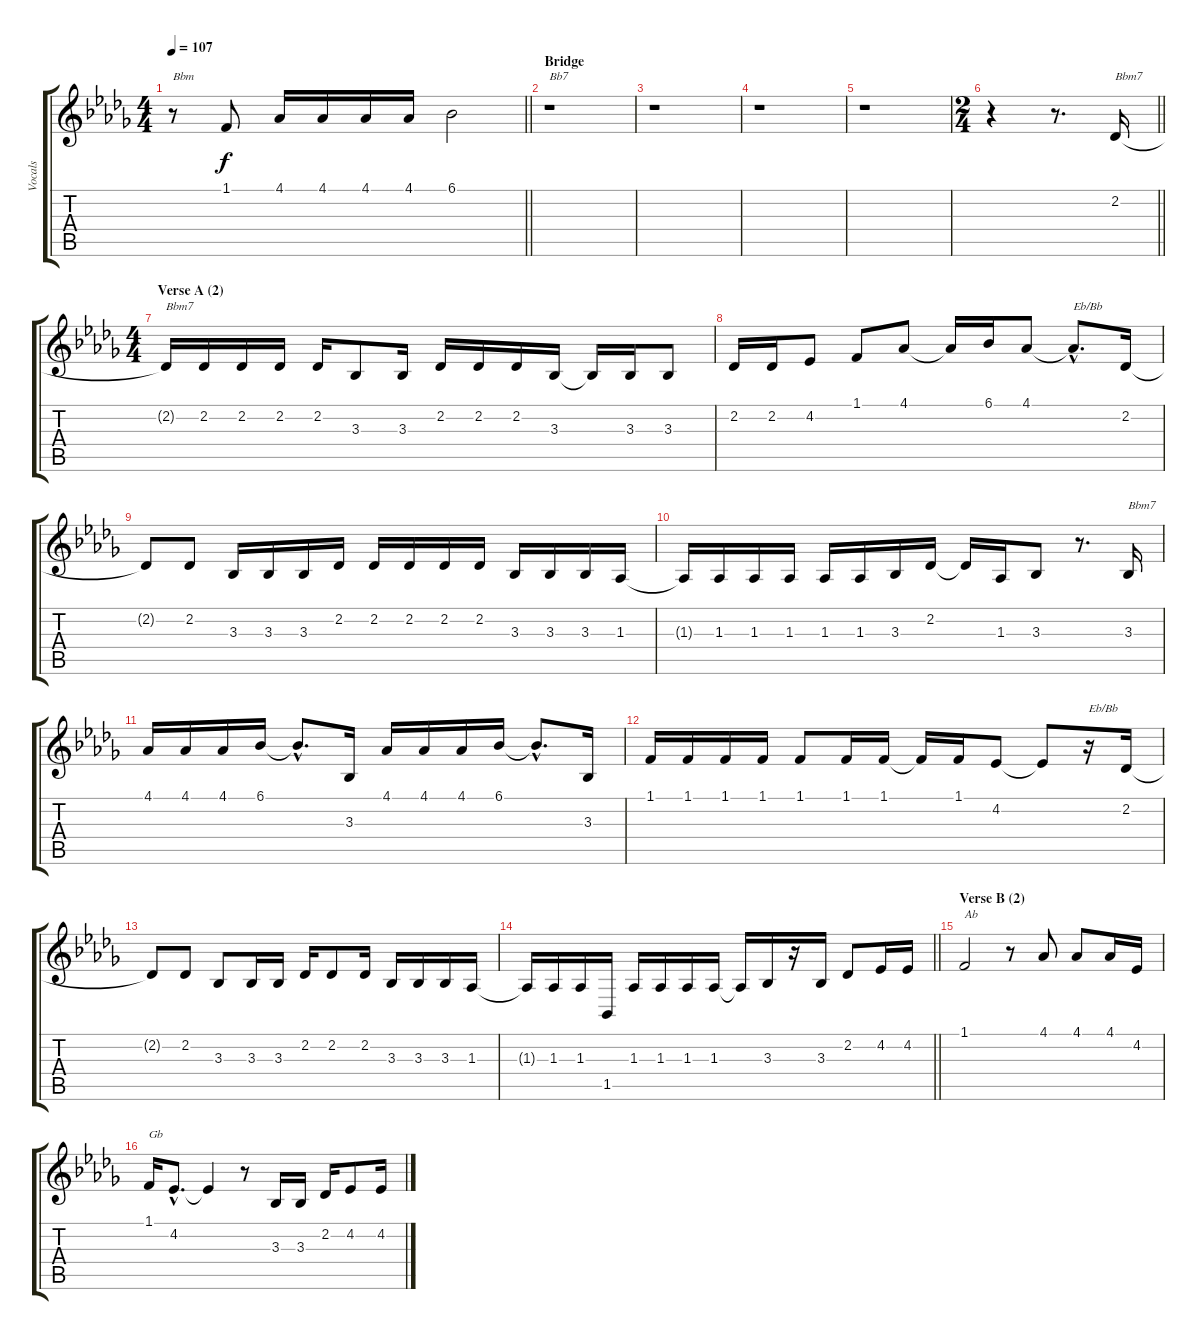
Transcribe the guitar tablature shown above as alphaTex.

\track ("Vocals" "Vocals") {instrument sopranosax}
\staff {score tabs}
\tuning (E4 B3 G3 D3 A2 E2) {hide}
\ts (4 4)
\tempo 107
\clef g2
\barLineRight lightlight
\ks bbminor
r.8{txt "Bbm" dy f} 1.1.8 4.1.16 4.1.16 4.1.16 4.1.16 6.1.2 |
\section ("" "Bridge")
r.1{txt "Bb7"} |
r.1 |
r.1 |
r.1 |
\ts (2 4)
\barLineRight lightlight
r.4 r.8{d} 2.2.16{txt "Bbm7"} |
\ts (4 4)
\section ("" "Verse A (2)")
2.2{t}.16{txt "Bbm7"} 2.2.16 2.2.16 2.2.16 2.2.16 3.3.8 3.3.16 2.2.16 2.2.16 2.2.16 3.3.16 3.3{t}.16 3.3.16 3.3.8 |
2.2.16 2.2.16 4.2.8 1.1.8 4.1.8 4.1{t}.16 6.1.16 4.1.8 4.1{hac t}.8{d txt "Eb/Bb"} 2.2.16 |
2.2{t}.8 2.2.8 3.3.16 3.3.16 3.3.16 2.2.16 2.2.16 2.2.16 2.2.16 2.2.16 3.3.16 3.3.16 3.3.16 1.3.16 |
1.3{t}.16 1.3.16 1.3.16 1.3.16 1.3.16 1.3.16 3.3.16 2.2.16 2.2{t}.16 1.3.16 3.3.8 r.8{d} 3.3.16{txt "Bbm7"} |
4.1.16 4.1.16 4.1.16 6.1.16 6.1{hac t}.8{d} 3.3.16 4.1.16 4.1.16 4.1.16 6.1.16 6.1{hac t}.8{d} 3.3.16 |
1.1.16 1.1.16 1.1.16 1.1.16 1.1.8 1.1.16 1.1.16 1.1{t}.16 1.1.16 4.2.8 4.2{t}.8 r.16{txt "Eb/Bb"} 2.2.16 |
2.2{t}.8 2.2.8 3.3.8 3.3.16 3.3.16 2.2.16 2.2.8 2.2.16 3.3.16 3.3.16 3.3.16 1.3.16 |
\barLineRight lightlight
1.3{t}.16 1.3.16 1.3.16 1.5.16 1.3.16 1.3.16 1.3.16 1.3.16 1.3{t}.16 3.3.16 r.16 3.3.16 2.2.8 4.2.16 4.2.16 |
\section ("" "Verse B (2)")
1.1.2{txt "Ab"} r.8 4.1.8 4.1.8 4.1.16 4.2.16 |
1.1.16{txt "Gb"} 4.2{hac}.8{d} 4.2{t}.4 r.8 3.3.16 3.3.16 2.2.16 4.2.8 4.2.16
